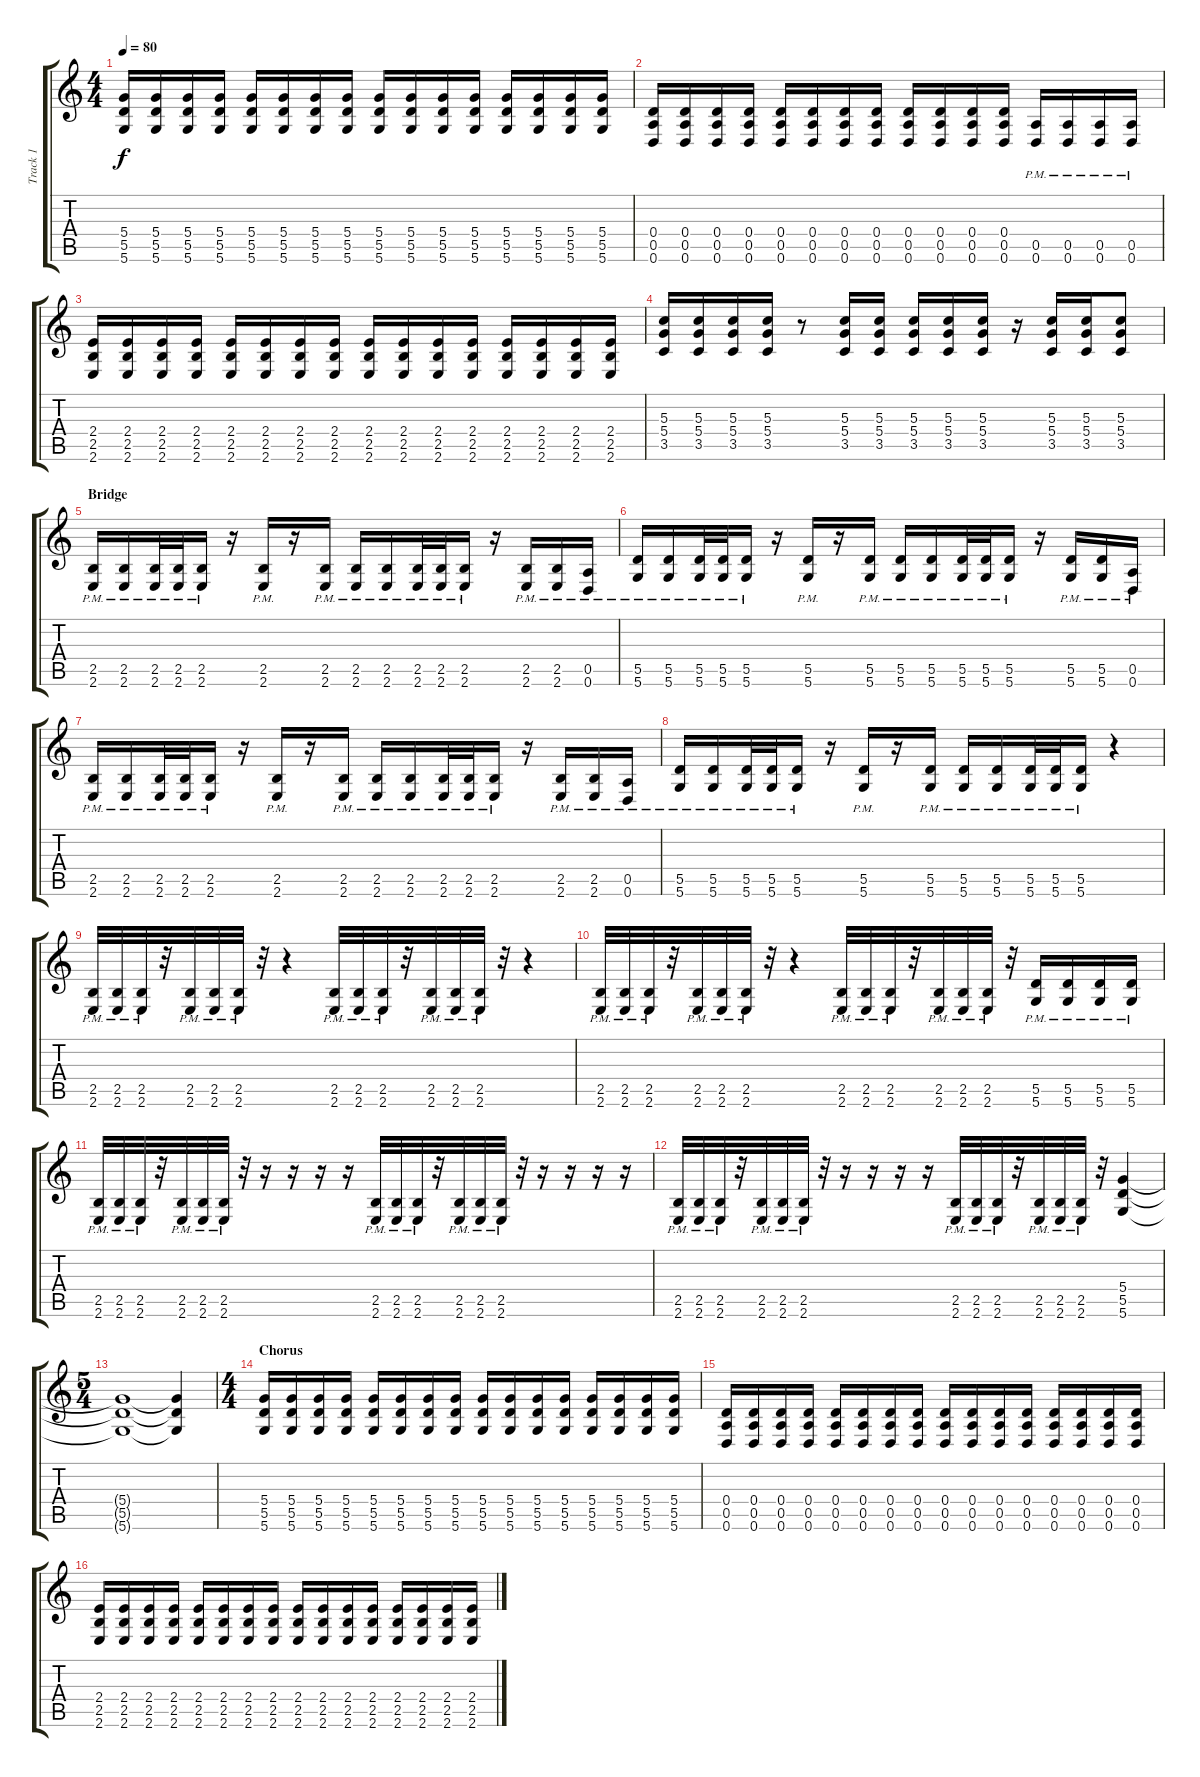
\track ("Track 1" "Track 1") {instrument overdrivenguitar}
\staff {score tabs}
\tuning (E4 B3 G3 D3 A2 D2) {hide}
\ts (4 4)
\tempo 80
\clef g2
\ks c
(5.4 5.5 5.6).16{dy f} (5.4 5.5 5.6).16 (5.4 5.5 5.6).16 (5.4 5.5 5.6).16 (5.4 5.5 5.6).16 (5.4 5.5 5.6).16 (5.4 5.5 5.6).16 (5.4 5.5 5.6).16 (5.4 5.5 5.6).16 (5.4 5.5 5.6).16 (5.4 5.5 5.6).16 (5.4 5.5 5.6).16 (5.4 5.5 5.6).16 (5.4 5.5 5.6).16 (5.4 5.5 5.6).16 (5.4 5.5 5.6).16 |
(0.4 0.5 0.6).16 (0.4 0.5 0.6).16 (0.4 0.5 0.6).16 (0.4 0.5 0.6).16 (0.4 0.5 0.6).16 (0.4 0.5 0.6).16 (0.4 0.5 0.6).16 (0.4 0.5 0.6).16 (0.4 0.5 0.6).16 (0.4 0.5 0.6).16 (0.4 0.5 0.6).16 (0.4 0.5 0.6).16 (0.5{pm} 0.6{pm}).16 (0.5{pm} 0.6{pm}).16 (0.5{pm} 0.6{pm}).16 (0.5{pm} 0.6{pm}).16 |
(2.4 2.5 2.6).16 (2.4 2.5 2.6).16 (2.4 2.5 2.6).16 (2.4 2.5 2.6).16 (2.4 2.5 2.6).16 (2.4 2.5 2.6).16 (2.4 2.5 2.6).16 (2.4 2.5 2.6).16 (2.4 2.5 2.6).16 (2.4 2.5 2.6).16 (2.4 2.5 2.6).16 (2.4 2.5 2.6).16 (2.4 2.5 2.6).16 (2.4 2.5 2.6).16 (2.4 2.5 2.6).16 (2.4 2.5 2.6).16 |
(5.3 5.4 3.5).16 (5.3 5.4 3.5).16 (5.3 5.4 3.5).16 (5.3 5.4 3.5).16 r.8 (5.3 5.4 3.5).16 (5.3 5.4 3.5).16 (5.3 5.4 3.5).16 (5.3 5.4 3.5).16 (5.3 5.4 3.5).16 r.16 (5.3 5.4 3.5).16 (5.3 5.4 3.5).16 (5.3 5.4 3.5).8 |
\section ("" "Bridge")
(2.5{pm} 2.6{pm}).16 (2.5{pm} 2.6{pm}).16 (2.5{pm} 2.6{pm}).32 (2.5{pm} 2.6{pm}).32 (2.5{pm} 2.6{pm}).16 r.16 (2.5{pm} 2.6{pm}).16 r.16 (2.5{pm} 2.6{pm}).16 (2.5{pm} 2.6{pm}).16 (2.5{pm} 2.6{pm}).16 (2.5{pm} 2.6{pm}).32 (2.5{pm} 2.6{pm}).32 (2.5{pm} 2.6{pm}).16 r.16 (2.5{pm} 2.6{pm}).16 (2.5{pm} 2.6{pm}).16 (0.5{pm} 0.6{pm}).16 |
(5.5{pm} 5.6{pm}).16 (5.5{pm} 5.6{pm}).16 (5.5{pm} 5.6{pm}).32 (5.5{pm} 5.6{pm}).32 (5.5{pm} 5.6{pm}).16 r.16 (5.5{pm} 5.6{pm}).16 r.16 (5.5{pm} 5.6{pm}).16 (5.5{pm} 5.6{pm}).16 (5.5{pm} 5.6{pm}).16 (5.5{pm} 5.6{pm}).32 (5.5{pm} 5.6{pm}).32 (5.5{pm} 5.6{pm}).16 r.16 (5.5{pm} 5.6{pm}).16 (5.5{pm} 5.6{pm}).16 (0.5{pm} 0.6{pm}).16 |
(2.5{pm} 2.6{pm}).16 (2.5{pm} 2.6{pm}).16 (2.5{pm} 2.6{pm}).32 (2.5{pm} 2.6{pm}).32 (2.5{pm} 2.6{pm}).16 r.16 (2.5{pm} 2.6{pm}).16 r.16 (2.5{pm} 2.6{pm}).16 (2.5{pm} 2.6{pm}).16 (2.5{pm} 2.6{pm}).16 (2.5{pm} 2.6{pm}).32 (2.5{pm} 2.6{pm}).32 (2.5{pm} 2.6{pm}).16 r.16 (2.5{pm} 2.6{pm}).16 (2.5{pm} 2.6{pm}).16 (0.5{pm} 0.6{pm}).16 |
(5.5{pm} 5.6{pm}).16 (5.5{pm} 5.6{pm}).16 (5.5{pm} 5.6{pm}).32 (5.5{pm} 5.6{pm}).32 (5.5{pm} 5.6{pm}).16 r.16 (5.5{pm} 5.6{pm}).16 r.16 (5.5{pm} 5.6{pm}).16 (5.5{pm} 5.6{pm}).16 (5.5{pm} 5.6{pm}).16 (5.5{pm} 5.6{pm}).32 (5.5{pm} 5.6{pm}).32 (5.5{pm} 5.6{pm}).16 r.4 |
(2.5{pm} 2.6{pm}).32 (2.5{pm} 2.6{pm}).32 (2.5{pm} 2.6{pm}).32 r.32 (2.5{pm} 2.6{pm}).32 (2.5{pm} 2.6{pm}).32 (2.5{pm} 2.6{pm}).32 r.32 r.4 (2.5{pm} 2.6{pm}).32 (2.5{pm} 2.6{pm}).32 (2.5{pm} 2.6{pm}).32 r.32 (2.5{pm} 2.6{pm}).32 (2.5{pm} 2.6{pm}).32 (2.5{pm} 2.6{pm}).32 r.32 r.4 |
(2.5{pm} 2.6{pm}).32 (2.5{pm} 2.6{pm}).32 (2.5{pm} 2.6{pm}).32 r.32 (2.5{pm} 2.6{pm}).32 (2.5{pm} 2.6{pm}).32 (2.5{pm} 2.6{pm}).32 r.32 r.4 (2.5{pm} 2.6{pm}).32 (2.5{pm} 2.6{pm}).32 (2.5{pm} 2.6{pm}).32 r.32 (2.5{pm} 2.6{pm}).32 (2.5{pm} 2.6{pm}).32 (2.5{pm} 2.6{pm}).32 r.32 (5.5{pm} 5.6{pm}).16 (5.5{pm} 5.6{pm}).16 (5.5{pm} 5.6{pm}).16 (5.5{pm} 5.6{pm}).16 |
(2.5{pm} 2.6{pm}).32 (2.5{pm} 2.6{pm}).32 (2.5{pm} 2.6{pm}).32 r.32 (2.5{pm} 2.6{pm}).32 (2.5{pm} 2.6{pm}).32 (2.5{pm} 2.6{pm}).32 r.32 r.16 r.16 r.16 r.16 (2.5{pm} 2.6{pm}).32 (2.5{pm} 2.6{pm}).32 (2.5{pm} 2.6{pm}).32 r.32 (2.5{pm} 2.6{pm}).32 (2.5{pm} 2.6{pm}).32 (2.5{pm} 2.6{pm}).32 r.32 r.16 r.16 r.16 r.16 |
(2.5{pm} 2.6{pm}).32 (2.5{pm} 2.6{pm}).32 (2.5{pm} 2.6{pm}).32 r.32 (2.5{pm} 2.6{pm}).32 (2.5{pm} 2.6{pm}).32 (2.5{pm} 2.6{pm}).32 r.32 r.16 r.16 r.16 r.16 (2.5{pm} 2.6{pm}).32 (2.5{pm} 2.6{pm}).32 (2.5{pm} 2.6{pm}).32 r.32 (2.5{pm} 2.6{pm}).32 (2.5{pm} 2.6{pm}).32 (2.5{pm} 2.6{pm}).32 r.32 (5.4 5.5 5.6).4 |
\ts (5 4)
(5.4{t} 5.5{t} 5.6{t}).1 (5.4{t} 5.5{t} 5.6{t}).4 |
\ts (4 4)
\section ("" "Chorus")
(5.4 5.5 5.6).16 (5.4 5.5 5.6).16 (5.4 5.5 5.6).16 (5.4 5.5 5.6).16 (5.4 5.5 5.6).16 (5.4 5.5 5.6).16 (5.4 5.5 5.6).16 (5.4 5.5 5.6).16 (5.4 5.5 5.6).16 (5.4 5.5 5.6).16 (5.4 5.5 5.6).16 (5.4 5.5 5.6).16 (5.4 5.5 5.6).16 (5.4 5.5 5.6).16 (5.4 5.5 5.6).16 (5.4 5.5 5.6).16 |
(0.4 0.5 0.6).16 (0.4 0.5 0.6).16 (0.4 0.5 0.6).16 (0.4 0.5 0.6).16 (0.4 0.5 0.6).16 (0.4 0.5 0.6).16 (0.4 0.5 0.6).16 (0.4 0.5 0.6).16 (0.4 0.5 0.6).16 (0.4 0.5 0.6).16 (0.4 0.5 0.6).16 (0.4 0.5 0.6).16 (0.4 0.5 0.6).16 (0.4 0.5 0.6).16 (0.4 0.5 0.6).16 (0.4 0.5 0.6).16 |
(2.4 2.5 2.6).16 (2.4 2.5 2.6).16 (2.4 2.5 2.6).16 (2.4 2.5 2.6).16 (2.4 2.5 2.6).16 (2.4 2.5 2.6).16 (2.4 2.5 2.6).16 (2.4 2.5 2.6).16 (2.4 2.5 2.6).16 (2.4 2.5 2.6).16 (2.4 2.5 2.6).16 (2.4 2.5 2.6).16 (2.4 2.5 2.6).16 (2.4 2.5 2.6).16 (2.4 2.5 2.6).16 (2.4 2.5 2.6).16
